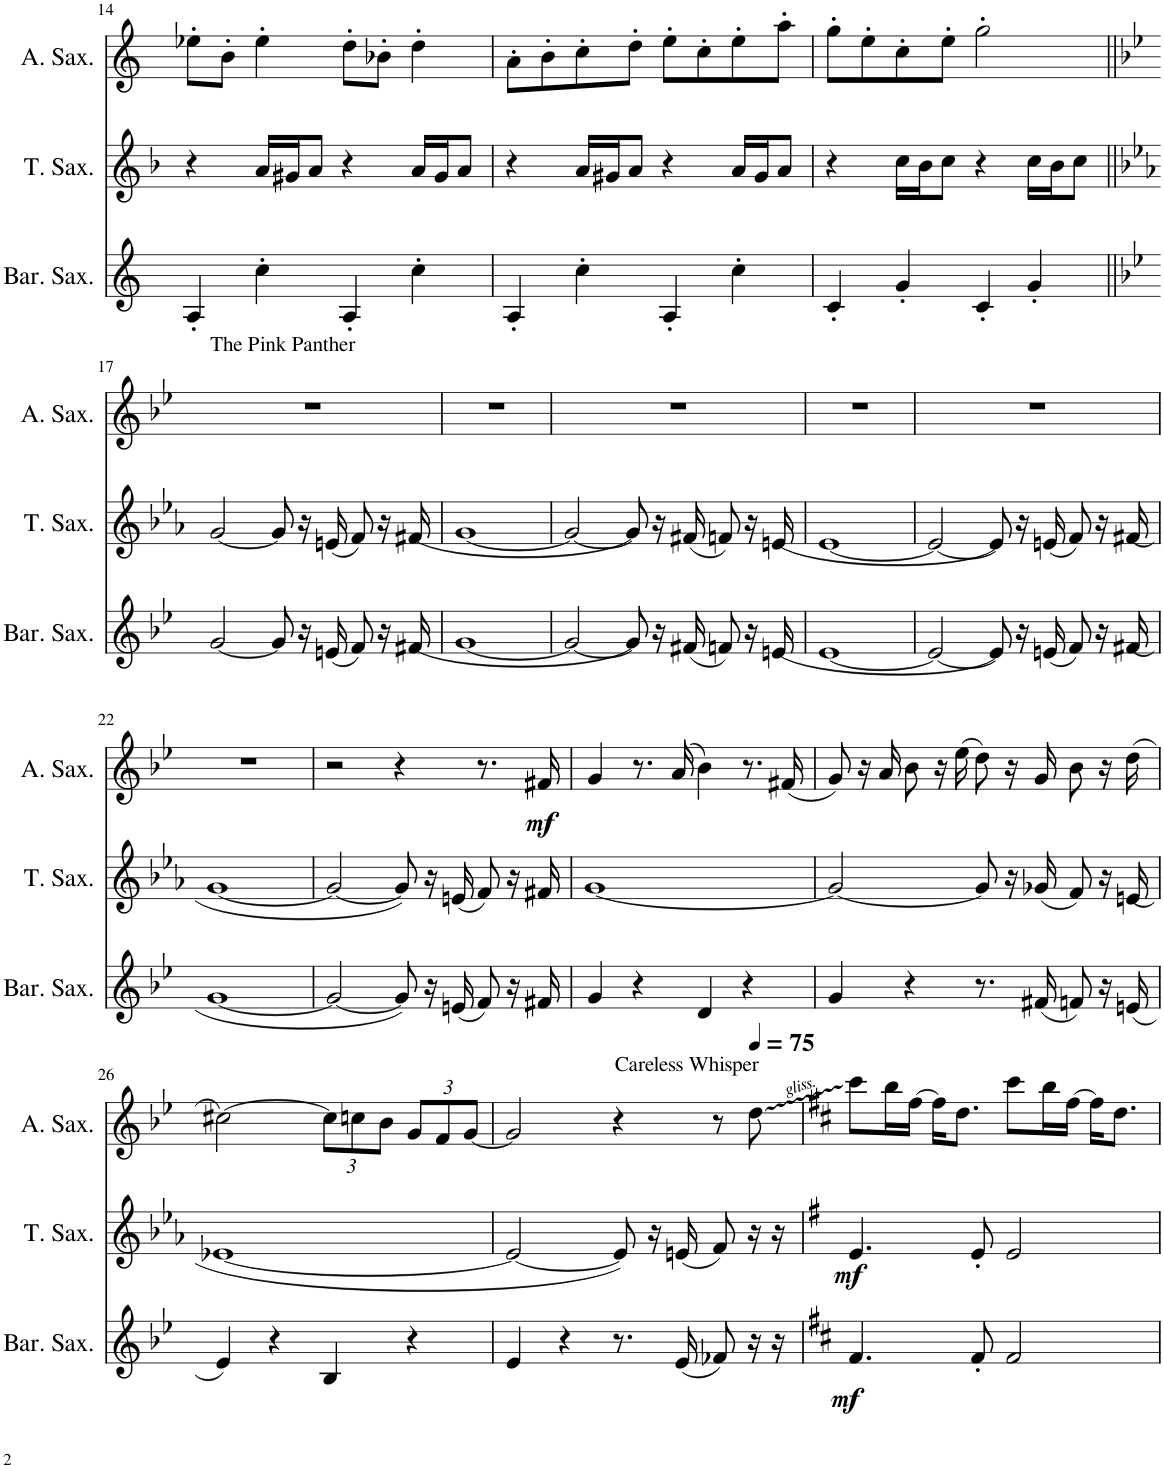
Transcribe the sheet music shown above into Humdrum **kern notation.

**kern	**dynam	**kern	**dynam	**kern	**dynam
*part3	*part3	*part2	*part2	*part1	*part1
*staff3	*staff3	*staff2	*staff2	*staff1	*staff1
*I"Baritone Saxophone	*	*I"Tenor Saxophone	*	*I"Alto Saxophone	*
*I'Bar. Sax.	*	*I'T. Sax.	*	*I'A. Sax.	*
!!LO:PB:g=z
*clefG2	*	*clefG2	*	*clefG2	*
*Trd12c21	*	*Trd8c14	*	*Trd5c9	*
*k[]	*	*k[b-]	*	*k[]	*
*M4/4	*	*M4/4	*	*M4/4	*
=14	=14	=14	=14	=14	=14
4A'/	.	4r	.	8ee-X'\L	.
.	.	.	.	8b'\J	.
4cc'\	.	16a/LL	.	4ee-'\	.
.	.	16g#X/J	.	.	.
.	.	8a/J	.	.	.
4A'/	.	4r	.	8dd'\L	.
.	.	.	.	8b-X'\J	.
4cc'\	.	16a/LL	.	4dd'\	.
.	.	16g#/J	.	.	.
.	.	8a/J	.	.	.
=15	=15	=15	=15	=15	=15
4A'/	.	4r	.	8a'\L	.
.	.	.	.	8b'\	.
4cc'\	.	16a/LL	.	8cc'\	.
.	.	16g#X/J	.	.	.
.	.	8a/J	.	8dd'\J	.
4A'/	.	4r	.	8ee'\L	.
.	.	.	.	8cc'\	.
4cc'\	.	16a/LL	.	8ee'\	.
.	.	16g#/J	.	.	.
.	.	8a/J	.	8aa'\J	.
=16	=16	=16	=16	=16	=16
4c'/	.	4r	.	8gg'\L	.
.	.	.	.	8ee'\	.
4g'/	.	16cc\LL	.	8cc'\	.
.	.	16b-\J	.	.	.
.	.	8cc\J	.	8ee'\J	.
4c'/	.	4r	.	2gg'\	.
4g'/	.	16cc\LL	.	.	.
.	.	16b-\J	.	.	.
.	.	8cc\J	.	.	.
!!LO:LB:g=z
=17||	=17||	=17||	=17||	=17||	=17||
*k[b-e-]	*	*k[b-e-a-]	*	*k[b-e-]	*
!	!	!	!	!LO:TX:a:t=The Pink Panther	!
[2g/	.	[2g/	.	1r	.
8g/]	.	8g/]	.	.	.
16r	.	16r	.	.	.
(16en/	.	(16en/	.	.	.
8f/)	.	8f/)	.	.	.
16r	.	16r	.	.	.
(16f#X/	.	(16f#X/	.	.	.
=18	=18	=18	=18	=18	=18
[1g	.	[1g	.	1r	.
=19	=19	=19	=19	=19	=19
2g/_	.	2g/_	.	1r	.
8g/])	.	8g/])	.	.	.
16r	.	16r	.	.	.
(16f#X/	.	(16f#X/	.	.	.
8fn/)	.	8fn/)	.	.	.
16r	.	16r	.	.	.
(16en/	.	(16en/	.	.	.
=20	=20	=20	=20	=20	=20
[1e-	.	[1e-	.	1r	.
=21	=21	=21	=21	=21	=21
2e-/_	.	2e-/_	.	1r	.
8e-/])	.	8e-/])	.	.	.
16r	.	16r	.	.	.
(16en/	.	(16en/	.	.	.
8f/)	.	8f/)	.	.	.
16r	.	16r	.	.	.
(16f#X/	.	(16f#X/	.	.	.
!!LO:LB:g=z
=22	=22	=22	=22	=22	=22
[1g	.	[1g	.	1r	.
=23	=23	=23	=23	=23	=23
2g/_	.	2g/_	.	2r	.
8g/])	.	8g/])	.	4r	.
16r	.	16r	.	.	.
(16en/	.	(16en/	.	.	.
8f/)	.	8f/)	.	8.r	.
16r	.	16r	.	.	.
!	!	!	!	!	!LO:DY:b
16f#X/	.	16f#X/	.	16f#X/	mf
=24	=24	=24	=24	=24	=24
4g/	.	[1g	.	4g/	.
4r	.	.	.	8.r	.
.	.	.	.	(16a/	.
4d/	.	.	.	4b-\)	.
4r	.	.	.	8.r	.
.	.	.	.	(16f#X/	.
=25	=25	=25	=25	=25	=25
4g/	.	2g/_	.	8g/)	.
.	.	.	.	16r	.
.	.	.	.	16a/	.
4r	.	.	.	8b-\	.
.	.	.	.	16r	.
.	.	.	.	(16ee-\	.
8.r	.	8g/]	.	8dd\)	.
.	.	16r	.	16r	.
(16f#X/	.	(16g-X/	.	16g/	.
8fn/)	.	8f/)	.	8b-\	.
16r	.	16r	.	16r	.
(16en/	.	(16en/	.	(16dd\	.
!!LO:LB:g=z
=26	=26	=26	=26	=26	=26
4e-/)	.	[1e-X	.	[2cc#X\)	.
4r	.	.	.	.	.
*	*	*	*	*Xbrackettup	*
4B-/	.	.	.	12cc#\L]	.
.	.	.	.	12ccn\	.
.	.	.	.	12b-\J	.
4r	.	.	.	12g/L	.
.	.	.	.	12f/	.
.	.	.	.	[12g/J	.
=27	=27	=27	=27	=27	=27
4e-/	.	2e-/_	.	2g/]	.
4r	.	.	.	.	.
8.r	.	8e-/])	.	4r	.
.	.	16r	.	.	.
(16e-/	.	(16en/	.	.	.
8f-X/)	.	8f/)	.	8r	.
*	*	*	*	*MM75	*
!	!	!	!	!LO:TX:a:t=Careless Whisper	!
16r	.	16r	.	8dd\	.
16r	.	16r	.	.	.
=28	=28	=28	=28	=28	=28
*k[f#c#]	*	*k[f#]	*	*k[f#c#]	*
!	!LO:DY:b	!	!LO:DY:b	!	!
4.f#/	mf	4.e/	mf	8ccc#\L	.
.	.	.	.	16bb\L	.
.	.	.	.	[16ff#\JJ	.
.	.	.	.	16ff#\KL]	.
.	.	.	.	8.dd\J	.
8f#'/	.	8e'/	.	.	.
2f#/	.	2e/	.	8ccc#\L	.
.	.	.	.	16bb\L	.
.	.	.	.	[16ff#\JJ	.
.	.	.	.	16ff#\KL]	.
.	.	.	.	8.dd\J	.
=	=	=	=	=	=
*-	*-	*-	*-	*-	*-
